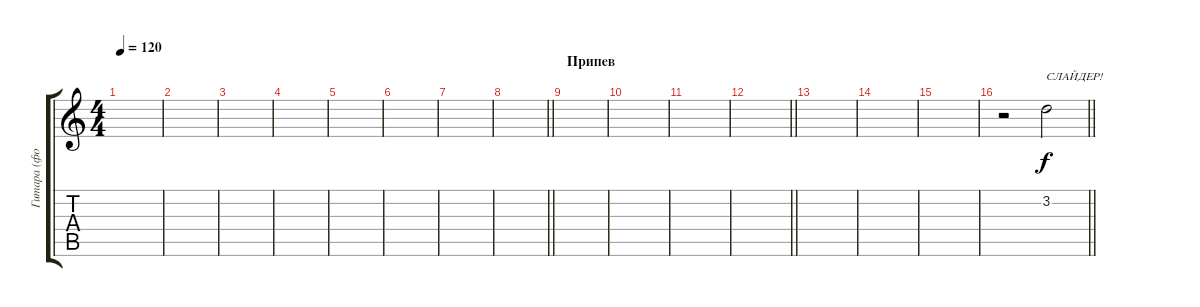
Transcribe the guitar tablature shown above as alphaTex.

\track ("Гитара (фон, соло)" "Гитара (фо") {instrument distortionguitar}
\staff {score tabs}
\tuning (E4 B3 G3 D3 A2 E2) {hide}
\ts (4 4)
\tempo 120
\clef g2
\ks c
|
|
|
|
|
|
|
\barLineRight lightlight
|
\section ("" "Припев")
|
|
|
\barLineRight lightlight
|
|
|
|
\barLineRight lightlight
r.2 3.2{sl}.2{txt "СЛАЙДЕР!"}
